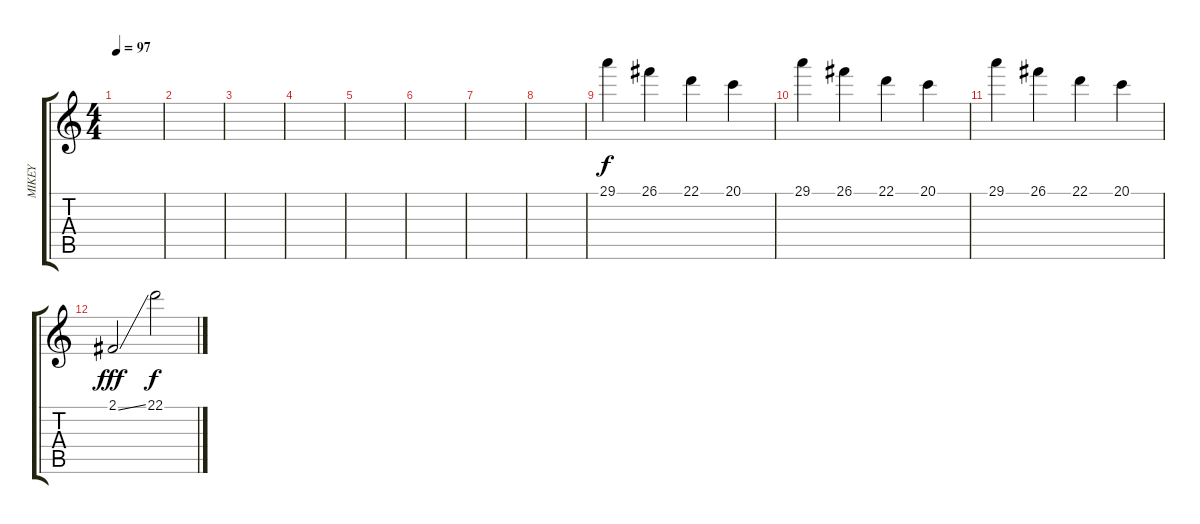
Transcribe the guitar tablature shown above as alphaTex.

\track ("MIKEY" "MIKEY") {instrument musicbox}
\staff {score tabs}
\tuning (E4 B3 G3 D3 A2 E2) {hide}
\ts (4 4)
\tempo 97
\clef g2
\ks c
|
|
|
|
|
|
|
|
29.1.4 26.1.4 22.1.4 20.1.4 |
29.1.4 26.1.4 22.1.4 20.1.4 |
29.1.4 26.1.4 22.1.4 20.1.4 |
2.1{ss}.2{dy fff} 22.1.2{dy f}
